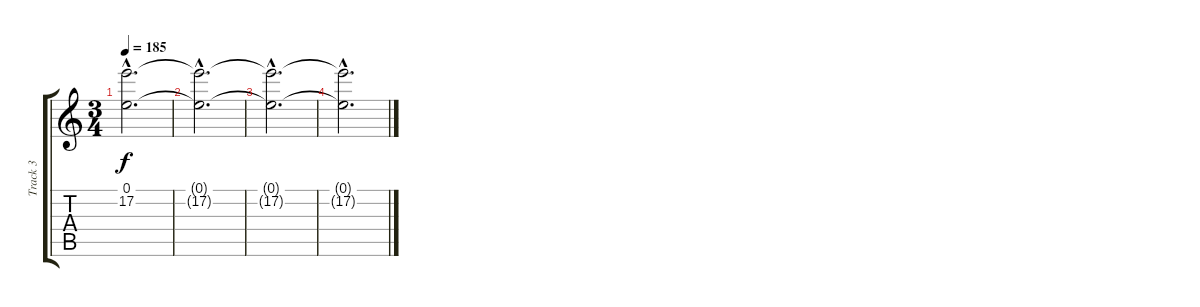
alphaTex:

\track ("Track 3" "Track 3") {instrument overdrivenguitar}
\staff {score tabs}
\tuning (E4 B3 G3 D3 A2 E2) {hide}
\ts (3 4)
\tempo 185
\clef g2
\ks c
(0.1{hac} 17.2{hac}).2{d dy f volume 0} |
(0.1{hac t} 17.2{hac t}).2{d} |
(0.1{hac t} 17.2{hac t}).2{d} |
(0.1{hac t} 17.2{hac t}).2{d}
